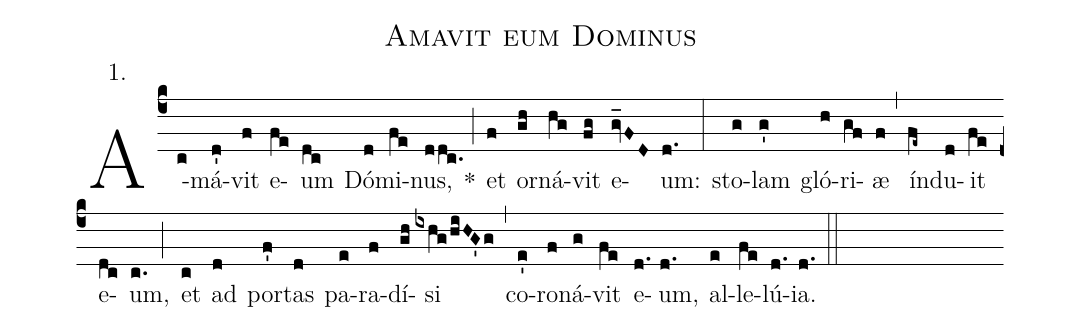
name:Amavit eum Dominus;
office-part:Antiphona;
mode:1;
annotation:1.;
%%
(c4) A(c)má(d')vit(f) e(fe)um(dc) Dó(d)mi(fe)nus,(ddc.) *(;) et(f) or(gh)ná(hg)vit(fg) e(gv_FD)um:(d.) (:) sto(g)lam(g') gló(h)ri(gf)æ(f) (,) ín(fe~)du(d)it(fe) e(dc)um,(c.) (;) et(c) ad(d) por(f')tas(d) pa(e)ra(f)dí(gh)si(ixhg/hiHG'g) (,) co(e')ro(f)ná(g)vit(fe) e(d.)um,(d.) al(e)le(fe)lú(d.)ia.(d.) (::)
